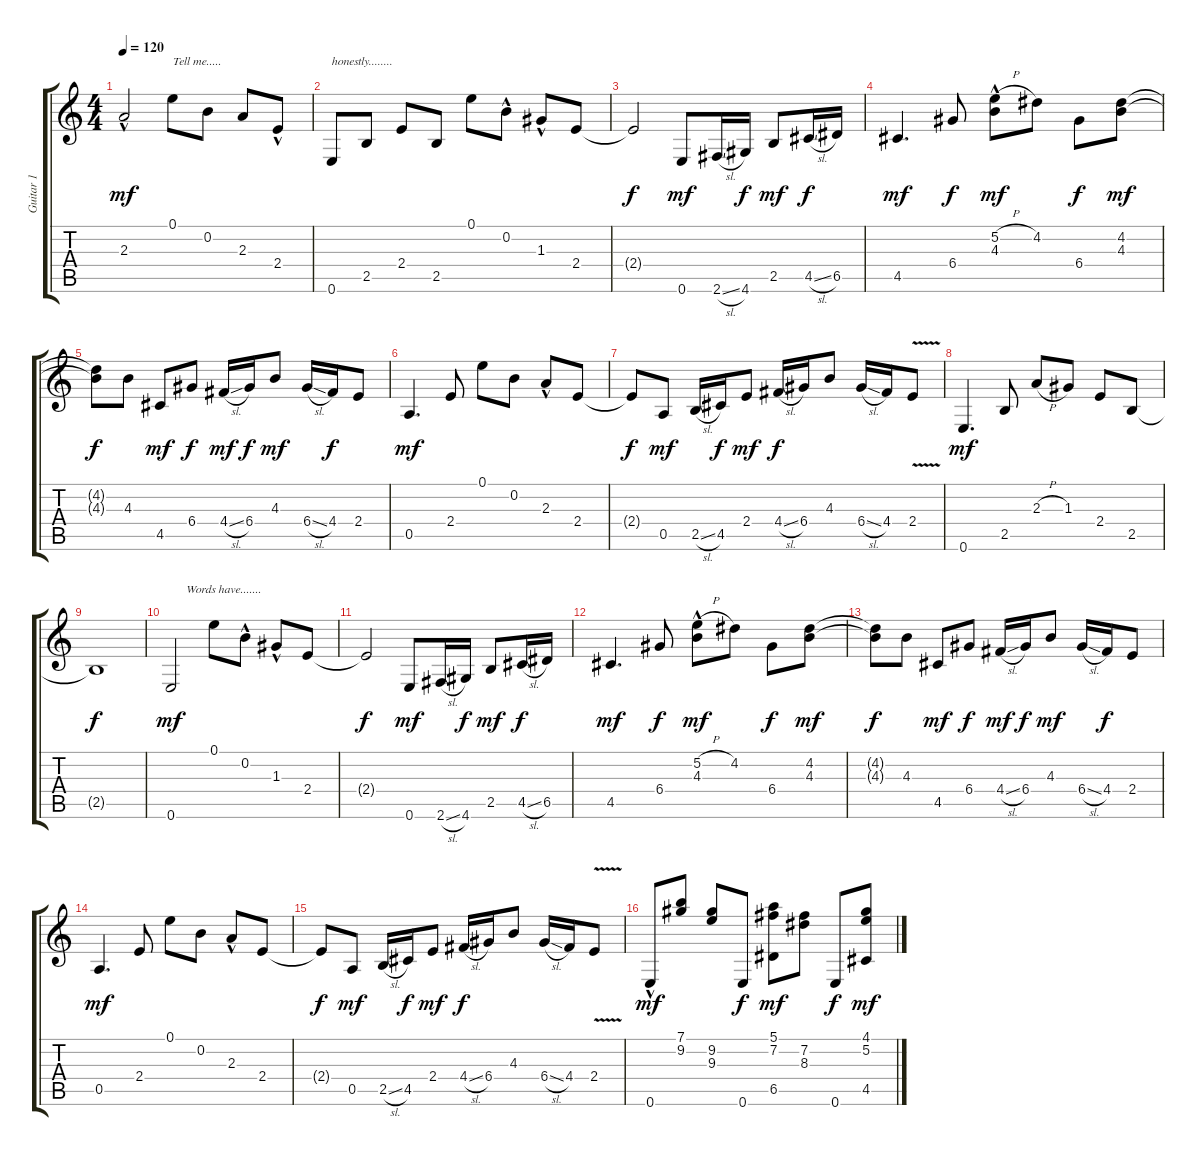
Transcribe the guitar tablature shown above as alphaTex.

\track ("Guitar 1" "Guitar 1") {instrument acousticguitarsteel}
\staff {score tabs}
\tuning (E4 B3 G3 D3 A2 E2) {hide}
\ts (4 4)
\tempo 120
\clef g2
\ks c
2.3{hac}.2{dy mf} 0.1.8{txt "Tell me....."} 0.2.8 2.3.8 2.4{hac}.8 |
0.6.8{txt "honestly........"} 2.5.8 2.4.8 2.5.8 0.1.8 0.2{hac}.8 1.3{hac}.8 2.4.8 |
2.4{t}.2{dy f} 0.6.8{dy mf} 2.6{sl}.16 4.6.16{dy f} 2.5.8{dy mf} 4.5{sl}.16{dy f} 6.5.16 |
4.5.4{d dy mf} 6.4.8{dy f} (5.2{h hac} 4.3).8{dy mf} 4.2.8 6.4.8{dy f} (4.2 4.3).8{dy mf} |
(4.2{t} 4.3{t}).8{dy f} 4.3.8 4.5.8{dy mf} 6.4.8{dy f} 4.4{sl}.16{dy mf} 6.4.16{dy f} 4.3.8{dy mf} 6.4{sl}.16 4.4.16{dy f} 2.4.8 |
0.5.4{d dy mf} 2.4.8 0.1.8 0.2.8 2.3{hac}.8 2.4.8 |
2.4{t}.8{dy f} 0.5.8{dy mf} 2.5{sl}.16 4.5.16{dy f} 2.4.8{dy mf} 4.4{sl}.16{dy f} 6.4.16 4.3.8 6.4{sl}.16 4.4.16 2.4{v}.8 |
0.6.4{d dy mf} 2.5.8 2.3{h}.8 1.3.8 2.4.8 2.5.8 |
2.5{t}.1{dy f} |
0.6.2{txt "     Words have......." dy mf} 0.1.8 0.2{hac}.8 1.3{hac}.8 2.4.8 |
2.4{t}.2{dy f} 0.6.8{dy mf} 2.6{sl}.16 4.6.16{dy f} 2.5.8{dy mf} 4.5{sl}.16{dy f} 6.5.16 |
4.5.4{d dy mf} 6.4.8{dy f} (5.2{h hac} 4.3).8{dy mf} 4.2.8 6.4.8{dy f} (4.2 4.3).8{dy mf} |
(4.2{t} 4.3{t}).8{dy f} 4.3.8 4.5.8{dy mf} 6.4.8{dy f} 4.4{sl}.16{dy mf} 6.4.16{dy f} 4.3.8{dy mf} 6.4{sl}.16 4.4.16{dy f} 2.4.8 |
0.5.4{d dy mf} 2.4.8 0.1.8 0.2.8 2.3{hac}.8 2.4.8 |
2.4{t}.8{dy f} 0.5.8{dy mf} 2.5{sl}.16 4.5.16{dy f} 2.4.8{dy mf} 4.4{sl}.16{dy f} 6.4.16 4.3.8 6.4{sl}.16 4.4.16 2.4{v}.8 |
0.6{hac}.8{dy mf} (7.1 9.2).8 (9.2 9.3).8 0.6.8{dy f} (5.1 7.2 6.5).8{dy mf} (7.2 8.3).8 0.6.8{dy f} (4.1 5.2 4.5).8{dy mf}
